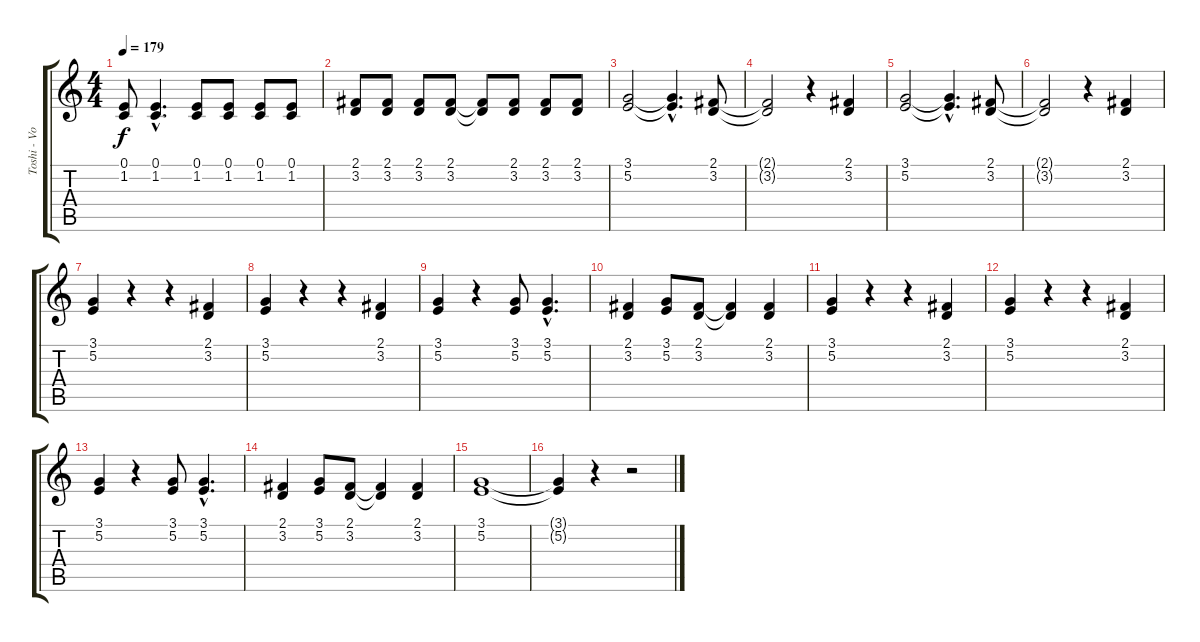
\track ("Toshi - Vocal " "Toshi - Vo") {instrument synthvoice}
\staff {score tabs}
\tuning (E4 B3 G3 D3 A2 E2) {hide}
\ts (4 4)
\tempo 179
\clef g2
\ks c
(0.1 1.2).8{dy f} (0.1{hac} 1.2{hac}).4{d} (0.1 1.2).8 (0.1 1.2).8 (0.1 1.2).8 (0.1 1.2).8 |
(2.1 3.2).8 (2.1 3.2).8 (2.1 3.2).8 (2.1 3.2).8 (2.1{t} 3.2{t}).8 (2.1 3.2).8 (2.1 3.2).8 (2.1 3.2).8 |
(3.1 5.2).2 (3.1{hac t} 5.2{hac t}).4{d} (2.1 3.2).8 |
(2.1{t} 3.2{t}).2 r.4 (2.1 3.2).4 |
(3.1 5.2).2 (3.1{hac t} 5.2{hac t}).4{d} (2.1 3.2).8 |
(2.1{t} 3.2{t}).2 r.4 (2.1 3.2).4 |
(3.1 5.2).4 r.4 r.4 (2.1 3.2).4 |
(3.1 5.2).4 r.4 r.4 (2.1 3.2).4 |
(3.1 5.2).4 r.4 (3.1 5.2).8 (3.1{hac} 5.2{hac}).4{d} |
(2.1 3.2).4 (3.1 5.2).8 (2.1 3.2).8 (2.1{t} 3.2{t}).4 (2.1 3.2).4 |
(3.1 5.2).4 r.4 r.4 (2.1 3.2).4 |
(3.1 5.2).4 r.4 r.4 (2.1 3.2).4 |
(3.1 5.2).4 r.4 (3.1 5.2).8 (3.1{hac} 5.2{hac}).4{d} |
(2.1 3.2).4 (3.1 5.2).8 (2.1 3.2).8 (2.1{t} 3.2{t}).4 (2.1 3.2).4 |
(3.1 5.2).1 |
(3.1{t} 5.2{t}).4 r.4 r.2
